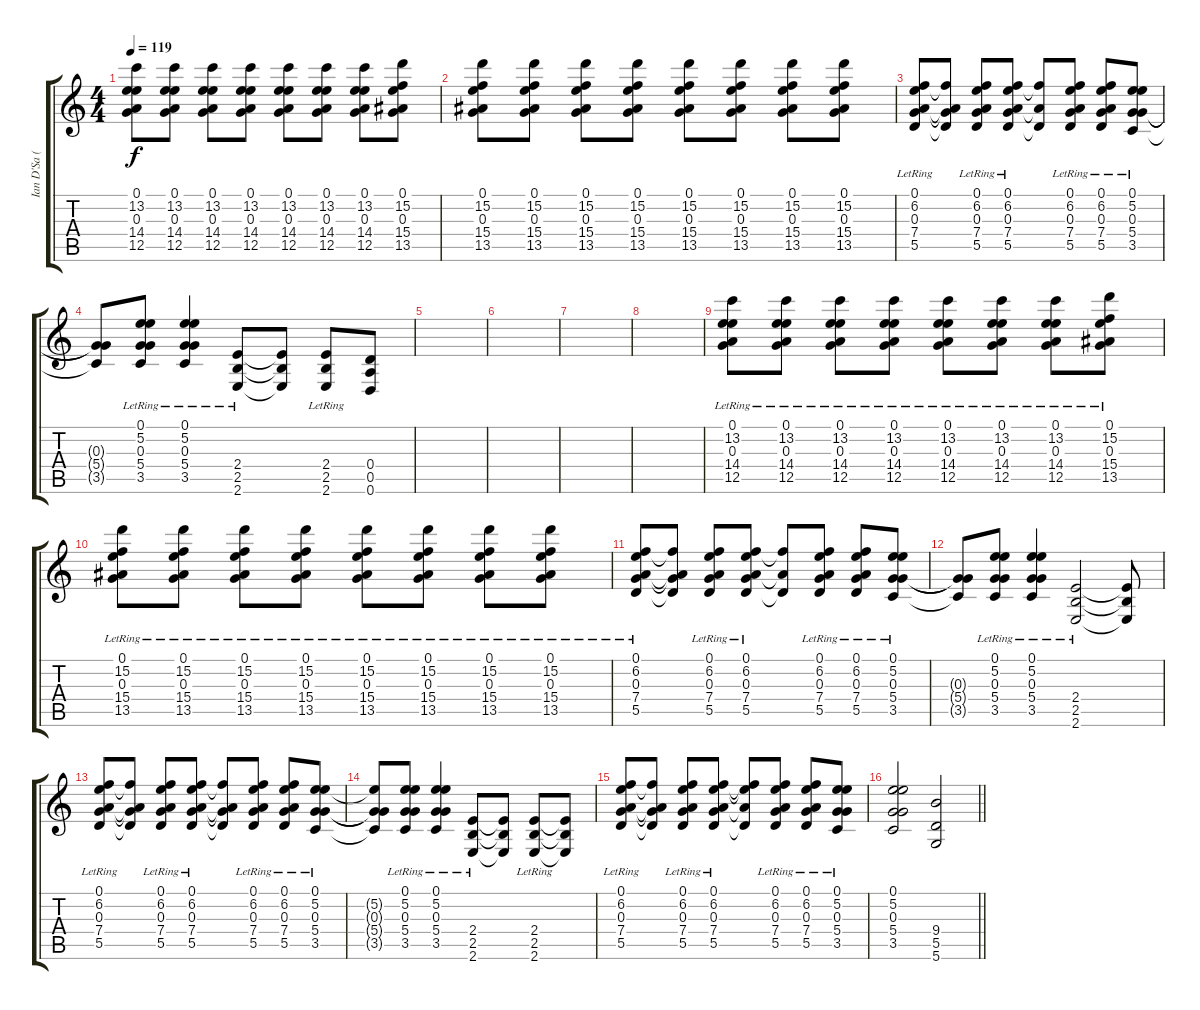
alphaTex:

\track ("Ian D'Sa (Guitar 3)" "Ian D'Sa (") {instrument electricguitarclean}
\staff {score tabs}
\tuning (E4 B3 G3 D3 A2 D2) {hide}
\ts (4 4)
\tempo 119
\clef g2
\ks c
(0.1 13.2 0.3 14.4 12.5).8{dy f balance 0} (0.1 13.2 0.3 14.4 12.5).8 (0.1 13.2 0.3 14.4 12.5).8 (0.1 13.2 0.3 14.4 12.5).8 (0.1 13.2 0.3 14.4 12.5).8 (0.1 13.2 0.3 14.4 12.5).8 (0.1 13.2 0.3 14.4 12.5).8 (0.1 15.2 0.3 15.4 13.5).8 |
(0.1 15.2 0.3 15.4 13.5).8 (0.1 15.2 0.3 15.4 13.5).8 (0.1 15.2 0.3 15.4 13.5).8 (0.1 15.2 0.3 15.4 13.5).8 (0.1 15.2 0.3 15.4 13.5).8 (0.1 15.2 0.3 15.4 13.5).8 (0.1 15.2 0.3 15.4 13.5).8 (0.1 15.2 0.3 15.4 13.5).8 |
(0.1 6.2 0.3 7.4{lr} 5.5{lr}).8 (6.2{t} 0.3{t} 7.4{t} 5.5{t}).8 (0.1 6.2 0.3 7.4{lr} 5.5{lr}).8 (0.1 6.2 0.3 7.4{lr} 5.5{lr}).8 (6.2{t} 7.4{t} 5.5{t}).8 (0.1 6.2 0.3 7.4{lr} 5.5{lr}).8 (0.1 6.2 0.3 7.4{lr} 5.5{lr}).8 (0.1 5.2{lr} 0.3{lr} 5.4{lr} 3.5{lr}).8 |
(0.3{t} 5.4{t} 3.5{t}).8 (0.1 5.2{lr} 0.3{lr} 5.4{lr} 3.5{lr}).8 (0.1 5.2 0.3 5.4{lr} 3.5{lr}).4 (2.4{lr} 2.5{lr} 2.6{lr}).8 (2.4{t} 2.5{t} 2.6{t}).8 (2.4{lr} 2.5{lr} 2.6{lr}).8 (0.4 0.5 0.6).8 |
|
|
|
|
(0.1{lr} 13.2{lr} 0.3{lr} 14.4{lr} 12.5{lr}).8 (0.1{lr} 13.2{lr} 0.3{lr} 14.4{lr} 12.5{lr}).8 (0.1{lr} 13.2{lr} 0.3{lr} 14.4{lr} 12.5{lr}).8 (0.1{lr} 13.2{lr} 0.3{lr} 14.4{lr} 12.5{lr}).8 (0.1{lr} 13.2{lr} 0.3{lr} 14.4{lr} 12.5{lr}).8 (0.1{lr} 13.2{lr} 0.3{lr} 14.4{lr} 12.5{lr}).8 (0.1{lr} 13.2{lr} 0.3{lr} 14.4{lr} 12.5{lr}).8 (0.1{lr} 15.2{lr} 0.3{lr} 15.4{lr} 13.5{lr}).8 |
(0.1{lr} 15.2{lr} 0.3{lr} 15.4{lr} 13.5{lr}).8 (0.1{lr} 15.2{lr} 0.3{lr} 15.4{lr} 13.5{lr}).8 (0.1{lr} 15.2{lr} 0.3{lr} 15.4{lr} 13.5{lr}).8 (0.1{lr} 15.2{lr} 0.3{lr} 15.4{lr} 13.5{lr}).8 (0.1{lr} 15.2{lr} 0.3{lr} 15.4{lr} 13.5{lr}).8 (0.1{lr} 15.2{lr} 0.3{lr} 15.4{lr} 13.5{lr}).8 (0.1{lr} 15.2{lr} 0.3{lr} 15.4{lr} 13.5{lr}).8 (0.1{lr} 15.2{lr} 0.3{lr} 15.4{lr} 13.5{lr}).8 |
(0.1 6.2 0.3 7.4{lr} 5.5{lr}).8 (6.2{t} 0.3{t} 7.4{t} 5.5{t}).8 (0.1 6.2 0.3 7.4{lr} 5.5{lr}).8 (0.1 6.2 0.3 7.4{lr} 5.5{lr}).8 (6.2{t} 7.4{t} 5.5{t}).8 (0.1 6.2 0.3 7.4{lr} 5.5{lr}).8 (0.1 6.2 0.3 7.4{lr} 5.5{lr}).8 (0.1 5.2{lr} 0.3{lr} 5.4{lr} 3.5{lr}).8 |
(0.3{t} 5.4{t} 3.5{t}).8 (0.1 5.2{lr} 0.3{lr} 5.4{lr} 3.5{lr}).8 (0.1 5.2 0.3 5.4{lr} 3.5{lr}).4 (2.4{lr} 2.5{lr} 2.6{lr}).2 (2.4{t} 2.5{t} 2.6{t}).8 |
(0.1 6.2 0.3 7.4{lr} 5.5{lr}).8 (6.2{t} 0.3{t} 7.4{t} 5.5{t}).8 (0.1 6.2 0.3 7.4{lr} 5.5{lr}).8 (0.1 6.2 0.3 7.4{lr} 5.5{lr}).8 (6.2{t} 0.3{t} 7.4{t} 5.5{t}).8 (0.1 6.2 0.3 7.4{lr} 5.5{lr}).8 (0.1 6.2 0.3 7.4{lr} 5.5{lr}).8 (0.1 5.2{lr} 0.3{lr} 5.4{lr} 3.5{lr}).8 |
(5.2{t} 0.3{t} 5.4{t} 3.5{t}).8 (0.1 5.2{lr} 0.3{lr} 5.4{lr} 3.5{lr}).8 (0.1 5.2 0.3 5.4{lr} 3.5{lr}).4 (2.4{lr} 2.5{lr} 2.6{lr}).8 (2.4{t} 2.5{t} 2.6{t}).8 (2.4{lr} 2.5{lr} 2.6{lr}).8 (2.4{t} 2.5{t} 2.6{t}).8 |
(0.1 6.2 0.3 7.4{lr} 5.5{lr}).8 (6.2{t} 0.3{t} 7.4{t} 5.5{t}).8 (0.1 6.2 0.3 7.4{lr} 5.5{lr}).8 (0.1 6.2 0.3 7.4{lr} 5.5{lr}).8 (0.1{t} 6.2{t} 7.4{t} 5.5{t}).8 (0.1 6.2 0.3 7.4{lr} 5.5{lr}).8 (0.1 6.2 0.3 7.4{lr} 5.5{lr}).8 (0.1 5.2{lr} 0.3{lr} 5.4{lr} 3.5{lr}).8 |
\barLineRight lightlight
(0.1 5.2 0.3 5.4 3.5).2 (9.4 5.5 5.6).2
